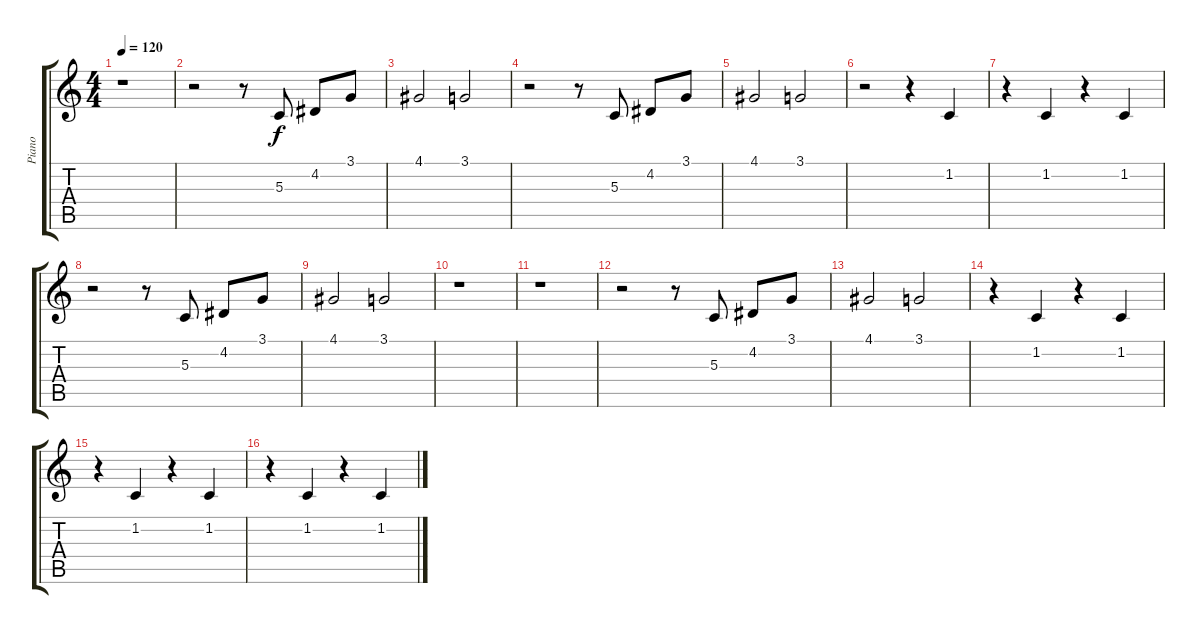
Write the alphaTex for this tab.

\track ("Piano" "Piano") {instrument electricgrandpiano}
\staff {score tabs}
\tuning (E4 B3 G3 D3 A2 E2) {hide}
\ts (4 4)
\tempo 120
\clef g2
\ks c
r.1{dy f} |
r.2 r.8 5.3.8 4.2.8 3.1.8 |
4.1.2 3.1.2 |
r.2 r.8 5.3.8 4.2.8 3.1.8 |
4.1.2 3.1.2 |
r.2 r.4 1.2.4 |
r.4 1.2.4 r.4 1.2.4 |
r.2 r.8 5.3.8 4.2.8 3.1.8 |
4.1.2 3.1.2 |
r.1 |
r.1 |
r.2 r.8 5.3.8 4.2.8 3.1.8 |
4.1.2 3.1.2 |
r.4 1.2.4 r.4 1.2.4 |
r.4 1.2.4 r.4 1.2.4 |
r.4 1.2.4 r.4 1.2.4
